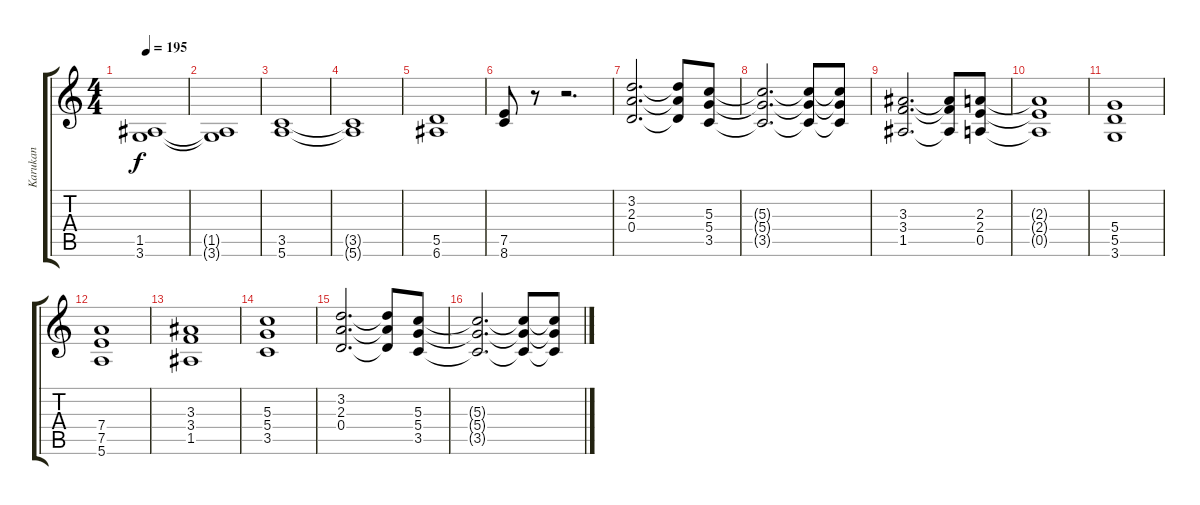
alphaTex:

\track ("Karukan" "Karukan") {instrument distortionguitar}
\staff {score tabs}
\tuning (E4 B3 G3 D3 A2 E2) {hide}
\ts (4 4)
\tempo 195
\clef g2
\ks c
(1.5 3.6).1{dy f} |
(1.5{t} 3.6{t}).1 |
(3.5 5.6).1 |
(3.5{t} 5.6{t}).1 |
(5.5 6.6).1 |
(7.5 8.6).8 r.8 r.2{d} |
(3.2 2.3 0.4).2{d} (3.2{t} 2.3{t} 0.4{t}).8 (5.3 5.4 3.5).8 |
(5.3{t} 5.4{t} 3.5{t}).2{d} (5.3{t} 5.4{t} 3.5{t}).8 (5.3{t} 5.4{t} 3.5{t}).8 |
(3.3 3.4 1.5).2{d} (3.3{t} 3.4{t} 1.5{t}).8 (2.3 2.4 0.5).8 |
(2.3{t} 2.4{t} 0.5{t}).1 |
(5.4 5.5 3.6).1 |
(7.4 7.5 5.6).1 |
(3.3 3.4 1.5).1 |
(5.3 5.4 3.5).1 |
(3.2 2.3 0.4).2{d} (3.2{t} 2.3{t} 0.4{t}).8 (5.3 5.4 3.5).8 |
(5.3{t} 5.4{t} 3.5{t}).2{d} (5.3{t} 5.4{t} 3.5{t}).8 (5.3{t} 5.4{t} 3.5{t}).8
